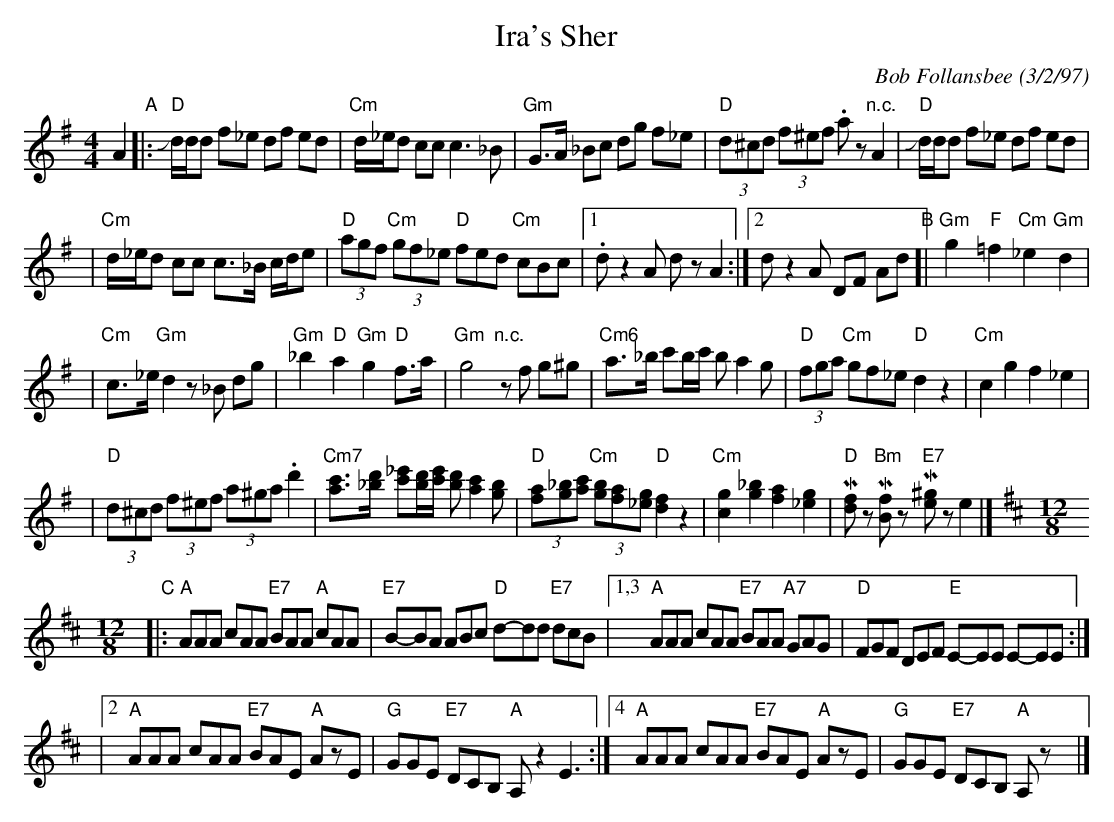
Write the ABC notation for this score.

X:1
T: Ira's Sher
C: Bob Follansbee (3/2/97)
M: 4/4
L: 1/8
K: Dmix
A2 "A"\
|:"D"Jd/d/d f_e dkf ed | "Cm"d/_e/d cc c3 _B \
| "Gm"G>A _Bc dg f_e | "D"(3d^cd (3f^ef .az "n.c."A2 \
| "D"Jd/d/d f_e dkf ed |
| "Cm"d/_e/d cc c>_B c/d/e \
| "D"(3agf "Cm"(3gf_e "D"fed "Cm"cBc |1 .d z2 A dz A2 :|2 d z2 A DF Ad  \
"B"\
[|"Gm"g2 "F"=f2 "Cm"_e2 "Gm"d2 |
| "Cm"c>_e "Gm"d2 z_B dg \
| "Gm"_b2 "D"a2 "Gm"g2 "D"f>a | "Gm"g4 "n.c."zf g^g \
| "Cm6"a>_b c'b/c'/ b a2 g |"D"(3fga "Cm"gf_e "D"d2 z2 \
| "Cm"c2 g2 f2 _e2 |
| "D"(3d^cd (3f^ef (3a^ga .d'2 \
| "Cm7"[c'a]>[d'_b] [_e'c'][d'/b/][e'/c'/] [d'b] [c'2a2] [bg] \
| "D"(3[af][_bg][c'a] "Cm"(3[bg][af][g_e] "D"[f2d2] z2 \
| "Cm"[g2c2] [_b2g2] [a2f2] [g2_e2] | "D"M[fd]z "Bm"M[fB]z "E7"M[^ge]z e2 |] [K:Amix][M:12/8]
"C"\
|: "A"AAA cAA "E7"BAA "A"cAA | "E7"B-BA ABc "D"d-dd "E7"dcB \
|1,3 "A"AAA cAA "E7"BAA "A7"GAG | "D"FGF DEF "E"E-EE E-EE :|
|2 "A"AAA cAA "E7"BAE "A"AzE | "G"GGE "E7"DCB, "A"A,z2 E3 \
:|4 "A"AAA cAA "E7"BAE "A"AzE | "G"GGE "E7"DCB, "A"A,z !d.C.!y|]
